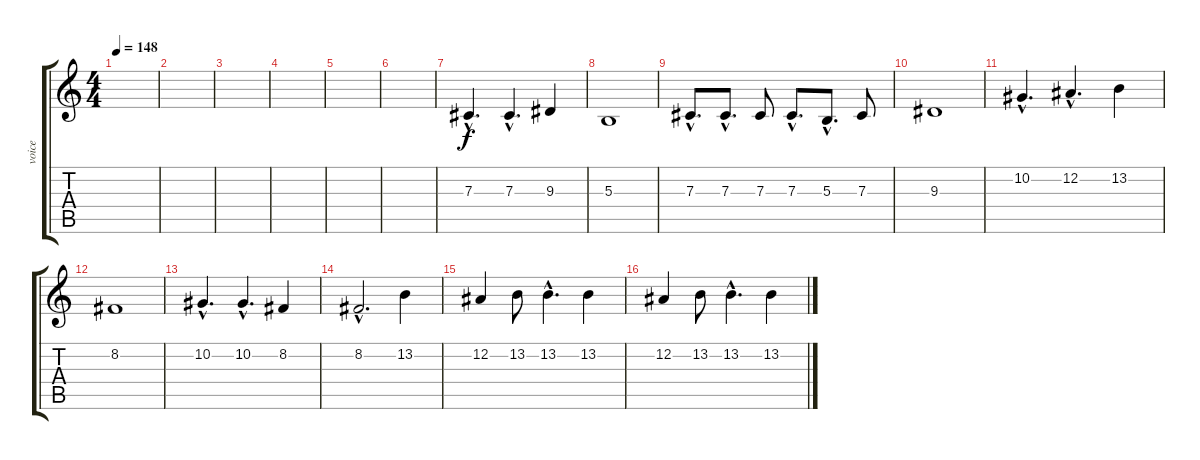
\track ("voice" "voice") {instrument tenorsax}
\staff {score tabs}
\tuning (Eb4 Bb3 Gb3 Db3 Ab2 Eb2) {hide}
\ts (4 4)
\tempo 148
\clef g2
\ks c
|
|
|
|
|
|
7.3{hac}.4{d} 7.3{hac}.4{d} 9.3.4 |
5.3.1 |
7.3{hac}.8{d} 7.3{hac}.8{d} 7.3.8 7.3{hac}.8{d} 5.3{hac}.8{d} 7.3.8 |
9.3.1 |
10.2{hac}.4{d} 12.2{hac}.4{d} 13.2.4 |
8.2.1 |
10.2{hac}.4{d} 10.2{hac}.4{d} 8.2.4 |
8.2{hac}.2{d} 13.2.4 |
12.2.4 13.2.8 13.2{hac}.4{d} 13.2.4 |
12.2.4 13.2.8 13.2{hac}.4{d} 13.2.4
